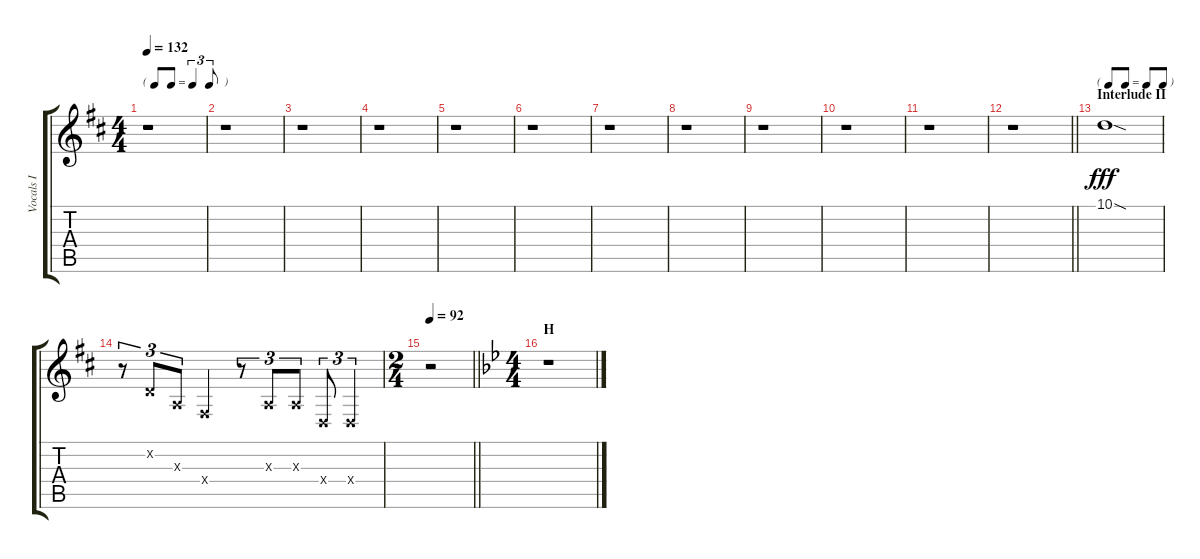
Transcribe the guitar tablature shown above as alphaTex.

\track ("Vocals I" "Vocals I") {instrument voiceoohs}
\staff {score tabs}
\tuning (E4 B3 G3 D3 A2 E2) {hide}
\ts (4 4)
\tf triplet8th
\tempo 132
\clef g2
\ks d
r.1{dy fff} |
r.1 |
r.1 |
r.1 |
r.1 |
r.1 |
r.1 |
r.1 |
r.1 |
r.1 |
r.1 |
\barLineRight lightlight
r.1 |
\tf none
\section ("" "Interlude II")
10.1{sod}.1 |
r.8{tu (3 2)} 3.2{x}.8{tu (3 2)} 2.3{x}.8{tu (3 2)} 4.4{x}.4 r.8{tu (3 2)} 2.3{x}.8{tu (3 2)} 2.3{x}.8{tu (3 2)} 0.4{x}.8{tu (3 2)} 0.4{x}.4{tu (3 2)} |
\ts (2 4)
\tempo 92
\barLineRight lightlight
r.2 |
\ts (4 4)
\section ("" "H")
\ks bb
r.1
